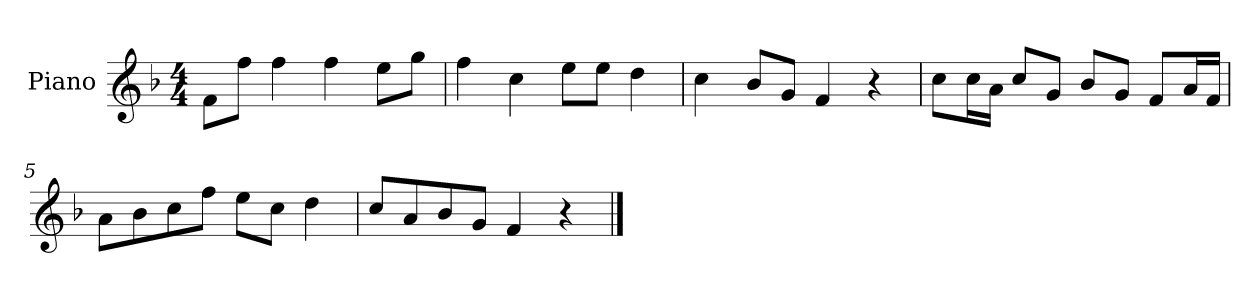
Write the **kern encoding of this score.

**kern
*part1
*staff1
*I"Piano
*I'P-no
*clefG2
*k[b-]
*M4/4
*MM90
=1
8f\L
8ff\J
4ff\
4ff\
8ee\L
8gg\J
=2
4ff\
4cc\
8ee\L
8ee\J
4dd\
=3
4cc\
8b-/L
8g/J
4f/
4r
=4
8cc\L
16cc\L
16a\JJ
8cc/L
8g/J
8b-/L
8g/J
8f/L
16a/L
16f/JJ
=5
8a\L
8b-\
8cc\
8ff\J
8ee\L
8cc\J
4dd\
!!LO:LB:g=z
=6
8cc/L
8a/
8b-/
8g/J
4f/
4r
==
*-
